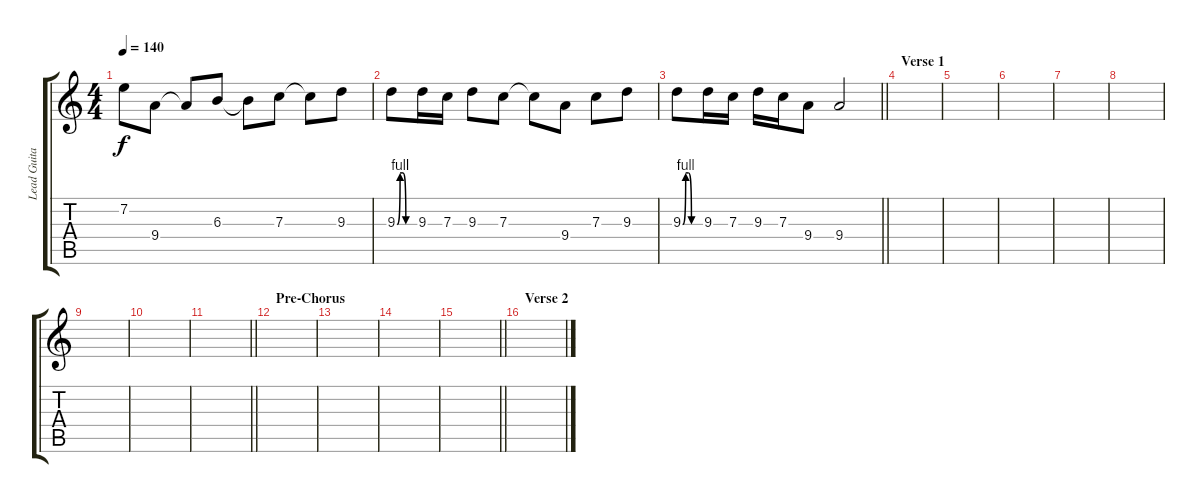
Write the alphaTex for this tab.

\track ("Lead Guitar" "Lead Guita") {instrument overdrivenguitar}
\staff {score tabs}
\tuning (D4 A3 F3 C3 G2 D2) {hide}
\ts (4 4)
\tempo 140
\clef g2
\ks c
7.2{t}.8{dy f} 9.4.8 9.4{t}.8 6.3.8 6.3{t}.8 7.3.8 7.3{t}.8 9.3.8 |
9.3{be (custom 0 0 10 4 20 4 30 0 60 0)}.8 9.3.16 7.3.16 9.3.8 7.3.8 7.3{t}.8 9.4.8 7.3.8 9.3.8 |
\barLineRight lightlight
9.3{be (custom 0 0 10 4 20 4 30 0 60 0)}.8 9.3.16 7.3.16 9.3.16 7.3.16 9.4.8 9.4.2 |
\section ("" "Verse 1")
|
|
|
|
|
|
|
\barLineRight lightlight
|
\section ("" "Pre-Chorus")
|
|
|
\barLineRight lightlight
|
\section ("" "Verse 2")
